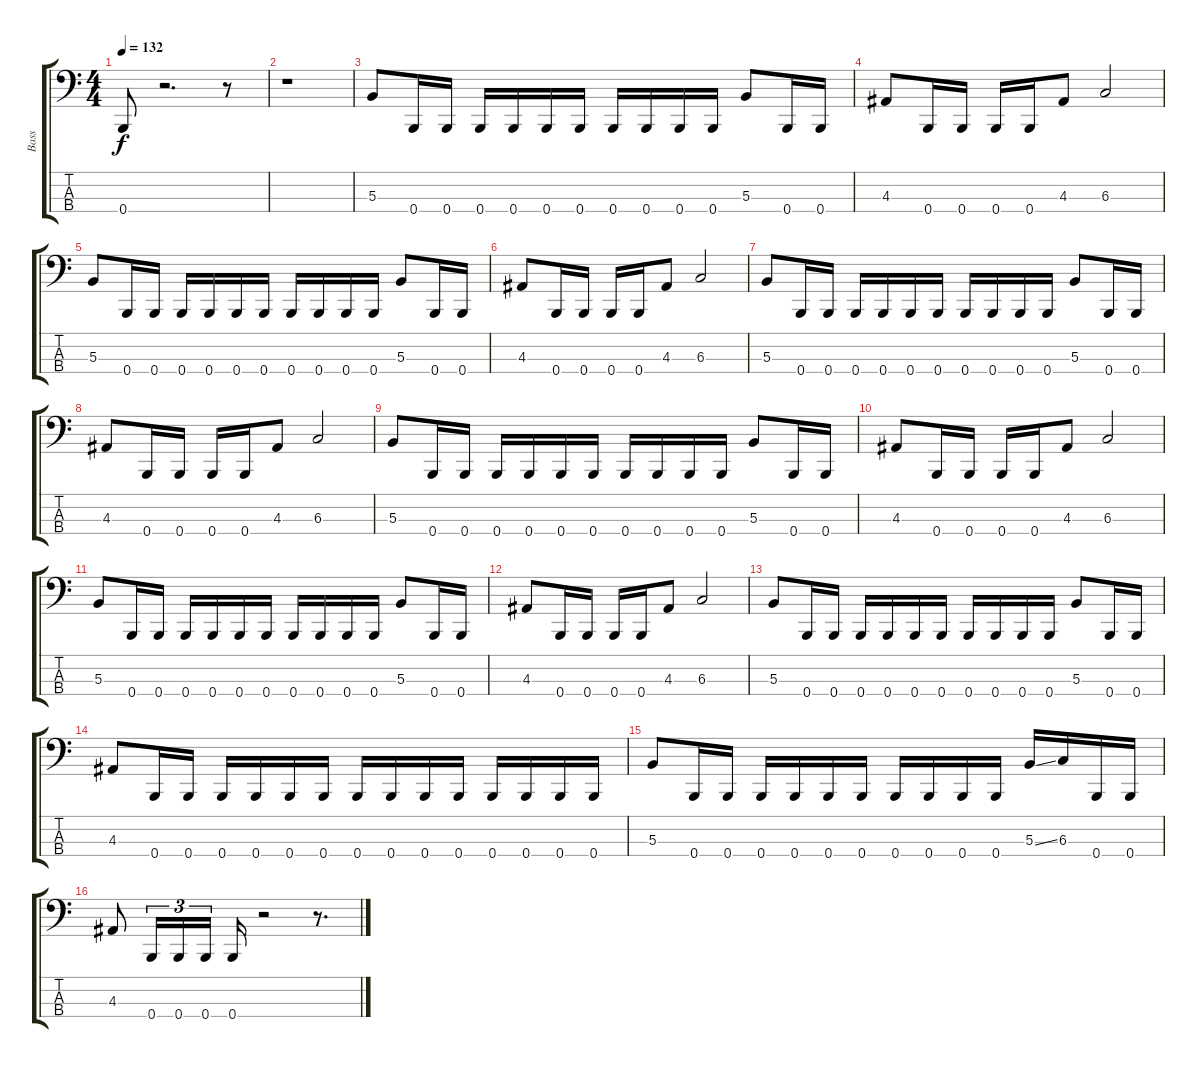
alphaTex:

\track ("Bass" "Bass") {instrument electricbasspick}
\staff {score tabs}
\tuning (E2 B1 Gb1 B0) {hide}
\ts (4 4)
\tempo 132
\clef f4
\ks c
0.4.8{dy f} r.2{d} r.8 |
r.1 |
5.3.8 0.4.16 0.4.16 0.4.16 0.4.16 0.4.16 0.4.16 0.4.16 0.4.16 0.4.16 0.4.16 5.3.8 0.4.16 0.4.16 |
4.3.8 0.4.16 0.4.16 0.4.16 0.4.16 4.3.8 6.3.2 |
5.3.8 0.4.16 0.4.16 0.4.16 0.4.16 0.4.16 0.4.16 0.4.16 0.4.16 0.4.16 0.4.16 5.3.8 0.4.16 0.4.16 |
4.3.8 0.4.16 0.4.16 0.4.16 0.4.16 4.3.8 6.3.2 |
5.3.8 0.4.16 0.4.16 0.4.16 0.4.16 0.4.16 0.4.16 0.4.16 0.4.16 0.4.16 0.4.16 5.3.8 0.4.16 0.4.16 |
4.3.8 0.4.16 0.4.16 0.4.16 0.4.16 4.3.8 6.3.2 |
5.3.8 0.4.16 0.4.16 0.4.16 0.4.16 0.4.16 0.4.16 0.4.16 0.4.16 0.4.16 0.4.16 5.3.8 0.4.16 0.4.16 |
4.3.8 0.4.16 0.4.16 0.4.16 0.4.16 4.3.8 6.3.2 |
5.3.8 0.4.16 0.4.16 0.4.16 0.4.16 0.4.16 0.4.16 0.4.16 0.4.16 0.4.16 0.4.16 5.3.8 0.4.16 0.4.16 |
4.3.8 0.4.16 0.4.16 0.4.16 0.4.16 4.3.8 6.3.2 |
5.3.8 0.4.16 0.4.16 0.4.16 0.4.16 0.4.16 0.4.16 0.4.16 0.4.16 0.4.16 0.4.16 5.3.8 0.4.16 0.4.16 |
4.3.8 0.4.16 0.4.16 0.4.16 0.4.16 0.4.16 0.4.16 0.4.16 0.4.16 0.4.16 0.4.16 0.4.16 0.4.16 0.4.16 0.4.16 |
5.3.8 0.4.16 0.4.16 0.4.16 0.4.16 0.4.16 0.4.16 0.4.16 0.4.16 0.4.16 0.4.16 5.3{ss}.16 6.3.16 0.4.16 0.4.16 |
4.3.8 0.4.16{tu (3 2)} 0.4.16{tu (3 2)} 0.4.16{tu (3 2)} 0.4.16 r.2 r.8{d}
